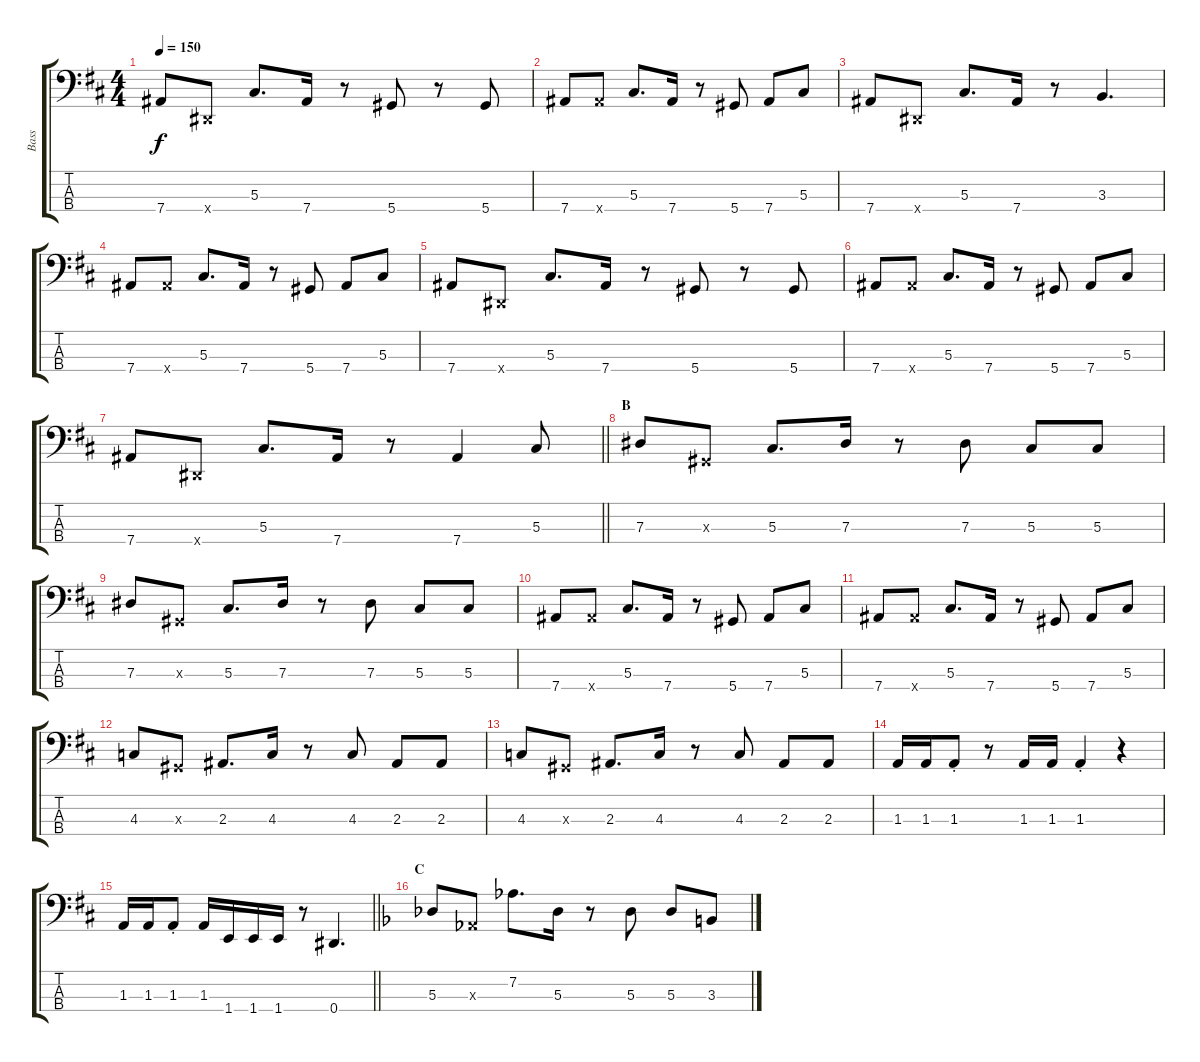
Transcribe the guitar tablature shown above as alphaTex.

\track ("Bass" "Bass") {instrument electricbasspick}
\staff {score tabs}
\tuning (Gb2 Db2 Ab1 Eb1) {hide}
\ts (4 4)
\tempo 150
\clef f4
\ks d
7.4.8{dy f} 0.4{x}.8 5.3.8{d} 7.4.16 r.8 5.4.8 r.8 5.4.8 |
7.4.8 7.4{x}.8 5.3.8{d} 7.4.16 r.8 5.4.8 7.4.8 5.3.8 |
7.4.8 0.4{x}.8 5.3.8{d} 7.4.16 r.8 3.3.4{d} |
7.4.8 7.4{x}.8 5.3.8{d} 7.4.16 r.8 5.4.8 7.4.8 5.3.8 |
7.4.8 0.4{x}.8 5.3.8{d} 7.4.16 r.8 5.4.8 r.8 5.4.8 |
7.4.8 7.4{x}.8 5.3.8{d} 7.4.16 r.8 5.4.8 7.4.8 5.3.8 |
\barLineRight lightlight
7.4.8 0.4{x}.8 5.3.8{d} 7.4.16 r.8 7.4.4 5.3.8 |
\section ("" "B")
7.3.8 0.3{x}.8 5.3.8{d} 7.3.16 r.8 7.3.8 5.3.8 5.3.8 |
7.3.8 0.3{x}.8 5.3.8{d} 7.3.16 r.8 7.3.8 5.3.8 5.3.8 |
7.4.8 7.4{x}.8 5.3.8{d} 7.4.16 r.8 5.4.8 7.4.8 5.3.8 |
7.4.8 7.4{x}.8 5.3.8{d} 7.4.16 r.8 5.4.8 7.4.8 5.3.8 |
4.3.8 0.3{x}.8 2.3.8{d} 4.3.16 r.8 4.3.8 2.3.8 2.3.8 |
4.3.8 0.3{x}.8 2.3.8{d} 4.3.16 r.8 4.3.8 2.3.8 2.3.8 |
1.3.16 1.3.16 1.3{st}.8 r.8 1.3.16 1.3.16 1.3{st}.4 r.4 |
\barLineRight lightlight
1.3.16 1.3.16 1.3{st}.8 1.3.16 1.4.16 1.4.16 1.4.16 r.8 0.4.4{d} |
\section ("" "C")
\ks f
5.3.8 0.3{x}.8 7.2.8{d} 5.3.16 r.8 5.3.8 5.3.8 3.3.8
